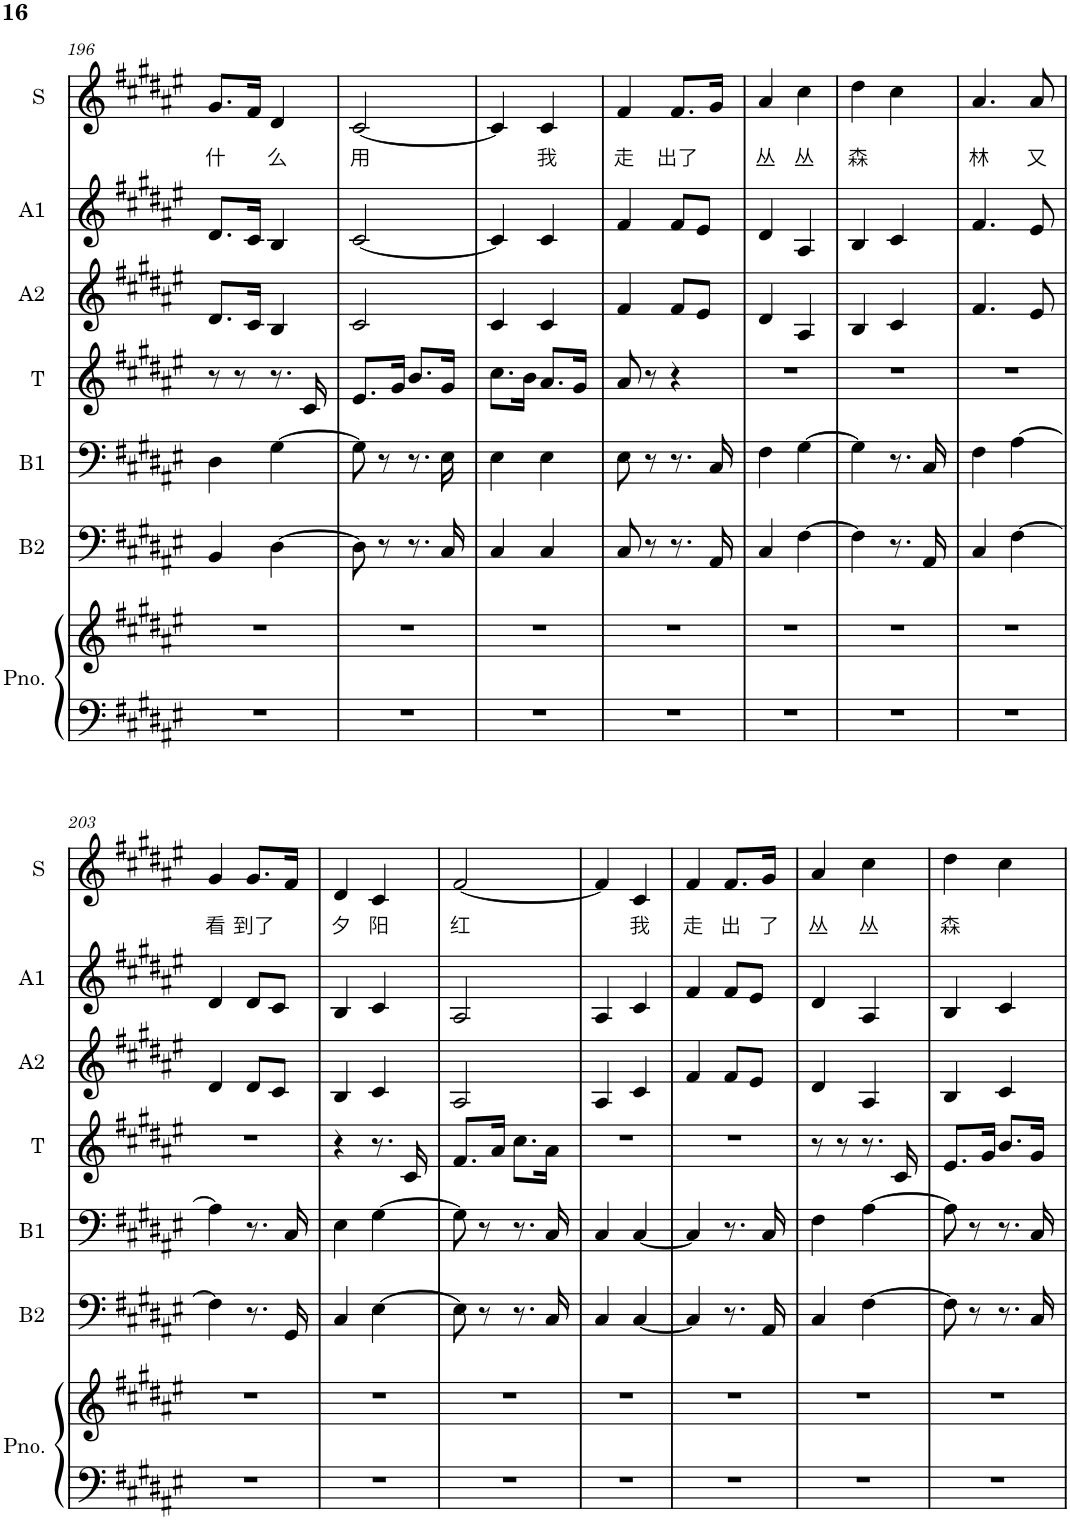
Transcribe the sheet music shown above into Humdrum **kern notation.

**kern	**kern	**kern	**kern	**kern	**kern	**kern	**kern	**text
*part7	*part7	*part6	*part5	*part4	*part3	*part2	*part1	*part1
*staff8	*staff7	*staff6	*staff5	*staff4	*staff3	*staff2	*staff1	*staff1
*I"Piano	*	*I"Bass2	*I"Base1	*I"Tenor	*I"Alto2	*I"Alto1	*I"Soprano	*
*I'Pno.	*	*I'B2	*I'B1	*I'T	*I'A2	*I'A1	*I'S	*
!!LO:PB:g=z
*clefF4	*clefG2	*clefF4	*clefF4	*clefG2	*clefG2	*clefG2	*clefG2	*
*k[f#c#g#d#a#e#]	*k[f#c#g#d#a#e#]	*k[f#c#g#d#a#e#]	*k[f#c#g#d#a#e#]	*k[f#c#g#d#a#e#]	*k[f#c#g#d#a#e#]	*k[f#c#g#d#a#e#]	*k[f#c#g#d#a#e#]	*
*M2/4	*M2/4	*M2/4	*M2/4	*M2/4	*M2/4	*M2/4	*M2/4	*
=196	=196	=196	=196	=196	=196	=196	=196	=196
!	!	!	!	!	!	!	!	!LO:LY:b
2r	2r	4BB/	4D#\	8r	8.d#/L	8.d#/L	8.g#/L	什
.	.	.	.	8r	.	.	.	.
.	.	.	.	.	16c#/Jk	16c#/Jk	16f#/Jk	.
!	!	!	!	!	!	!	!	!LO:LY:b
.	.	[4D#\	[4G#\	8.r	4B/	4B/	4d#/	么
.	.	.	.	16c#/	.	.	.	.
=197	=197	=197	=197	=197	=197	=197	=197	=197
!	!	!	!	!	!	!	!	!LO:LY:b
2r	2r	8D#\]	8G#\]	8.e#/L	2c#/	[2c#/	[2c#/	用
.	.	8r	8r	.	.	.	.	.
.	.	.	.	16g#/Jk	.	.	.	.
.	.	8.r	8.r	8.b/L	.	.	.	.
.	.	16C#/	16E#\	16g#/Jk	.	.	.	.
=198	=198	=198	=198	=198	=198	=198	=198	=198
2r	2r	4C#/	4E#\	8.cc#\L	4c#/	4c#/]	4c#/]	.
.	.	.	.	16b\Jk	.	.	.	.
!	!	!	!	!	!	!	!	!LO:LY:b
.	.	4C#/	4E#\	8.a#/L	4c#/	4c#/	4c#/	我
.	.	.	.	16g#/Jk	.	.	.	.
=199	=199	=199	=199	=199	=199	=199	=199	=199
!	!	!	!	!	!	!	!	!LO:LY:b
2r	2r	8C#/	8E#\	8a#/	4f#/	4f#/	4f#/	走
.	.	8r	8r	8r	.	.	.	.
!	!	!	!	!	!	!	!	!LO:LY:b
.	.	8.r	8.r	4r	8f#/L	8f#/L	8.f#/L	出了
.	.	.	.	.	8e#/J	8e#/J	.	.
.	.	16AA#/	16C#/	.	.	.	16g#/Jk	.
=200	=200	=200	=200	=200	=200	=200	=200	=200
!	!	!	!	!	!	!	!	!LO:LY:b
2r	2r	4C#/	4F#\	2r	4d#/	4d#/	4a#/	丛
!	!	!	!	!	!	!	!	!LO:LY:b
.	.	[4F#\	[4G#\	.	4A#/	4A#/	4cc#\	丛
=201	=201	=201	=201	=201	=201	=201	=201	=201
!	!	!	!	!	!	!	!	!LO:LY:b
2r	2r	4F#\]	4G#\]	2r	4B/	4B/	4dd#\	森
.	.	8.r	8.r	.	4c#/	4c#/	4cc#\	.
.	.	16AA#/	16C#/	.	.	.	.	.
=202	=202	=202	=202	=202	=202	=202	=202	=202
!	!	!	!	!	!	!	!	!LO:LY:b
2r	2r	4C#/	4F#\	2r	4.f#/	4.f#/	4.a#/	林
.	.	[4F#\	[4A#\	.	.	.	.	.
!	!	!	!	!	!	!	!	!LO:LY:b
.	.	.	.	.	8e#/	8e#/	8a#/	又
!!LO:LB:g=z
=203	=203	=203	=203	=203	=203	=203	=203	=203
!	!	!	!	!	!	!	!	!LO:LY:b
2r	2r	4F#\]	4A#\]	2r	4d#/	4d#/	4g#/	看
!	!	!	!	!	!	!	!	!LO:LY:b
.	.	8.r	8.r	.	8d#/L	8d#/L	8.g#/L	到了
.	.	.	.	.	8c#/J	8c#/J	.	.
.	.	16GG#/	16C#/	.	.	.	16f#/Jk	.
=204	=204	=204	=204	=204	=204	=204	=204	=204
!	!	!	!	!	!	!	!	!LO:LY:b
2r	2r	4C#/	4E#\	4r	4B/	4B/	4d#/	夕
!	!	!	!	!	!	!	!	!LO:LY:b
.	.	[4E#\	[4G#\	8.r	4c#/	4c#/	4c#/	阳
.	.	.	.	16c#/	.	.	.	.
=205	=205	=205	=205	=205	=205	=205	=205	=205
!	!	!	!	!	!	!	!	!LO:LY:b
2r	2r	8E#\]	8G#\]	8.f#/L	2A#/	2A#/	[2f#/	红
.	.	8r	8r	.	.	.	.	.
.	.	.	.	16a#/Jk	.	.	.	.
.	.	8.r	8.r	8.cc#\L	.	.	.	.
.	.	16C#/	16C#/	16a#\Jk	.	.	.	.
=206	=206	=206	=206	=206	=206	=206	=206	=206
2r	2r	4C#/	4C#/	2r	4A#/	4A#/	4f#/]	.
!	!	!	!	!	!	!	!	!LO:LY:b
.	.	[4C#/	[4C#/	.	4c#/	4c#/	4c#/	我
=207	=207	=207	=207	=207	=207	=207	=207	=207
!	!	!	!	!	!	!	!	!LO:LY:b
2r	2r	4C#/]	4C#/]	2r	4f#/	4f#/	4f#/	走
!	!	!	!	!	!	!	!	!LO:LY:b
.	.	8.r	8.r	.	8f#/L	8f#/L	8.f#/L	出
.	.	.	.	.	8e#/J	8e#/J	.	.
!	!	!	!	!	!	!	!	!LO:LY:b
.	.	16AA#/	16C#/	.	.	.	16g#/Jk	了
=208	=208	=208	=208	=208	=208	=208	=208	=208
!	!	!	!	!	!	!	!	!LO:LY:b
2r	2r	4C#/	4F#\	8r	4d#/	4d#/	4a#/	丛
.	.	.	.	8r	.	.	.	.
!	!	!	!	!	!	!	!	!LO:LY:b
.	.	[4F#\	[4A#\	8.r	4A#/	4A#/	4cc#\	丛
.	.	.	.	16c#/	.	.	.	.
=209	=209	=209	=209	=209	=209	=209	=209	=209
!	!	!	!	!	!	!	!	!LO:LY:b
2r	2r	8F#\]	8A#\]	8.e#/L	4B/	4B/	4dd#\	森
.	.	8r	8r	.	.	.	.	.
.	.	.	.	16g#/Jk	.	.	.	.
.	.	8.r	8.r	8.b/L	4c#/	4c#/	4cc#\	.
.	.	16C#/	16C#/	16g#/Jk	.	.	.	.
=	=	=	=	=	=	=	=	=
*-	*-	*-	*-	*-	*-	*-	*-	*-
